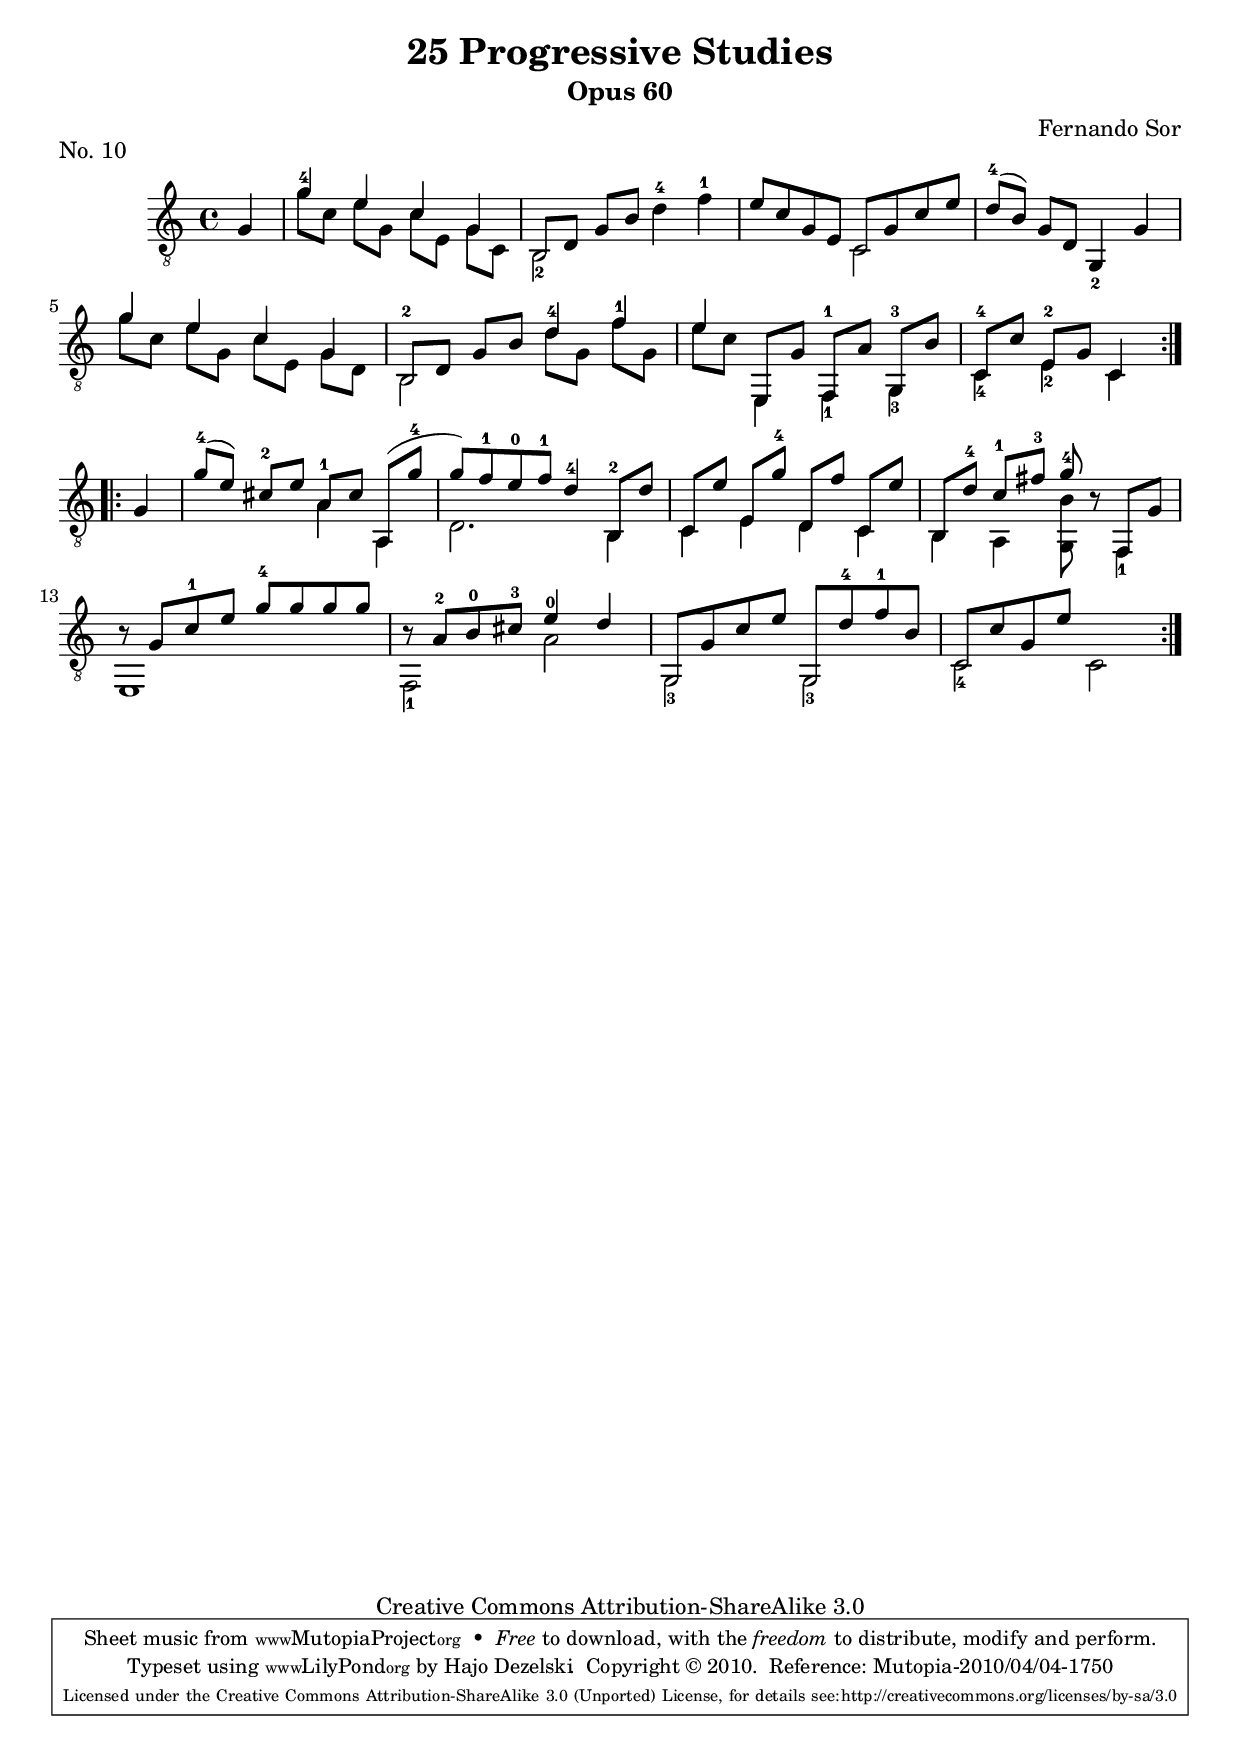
\version "2.13.10"

%#(set-default-paper-size "a4")


\header {
        title = "25 Progressive Studies"
        subtitle = "Opus 60"
        piece = "No. 10"
        composer = "Fernando Sor"
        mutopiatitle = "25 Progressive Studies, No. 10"
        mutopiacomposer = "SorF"
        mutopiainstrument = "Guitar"
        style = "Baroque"
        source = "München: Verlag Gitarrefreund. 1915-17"
        comment = "From the Boije collection"
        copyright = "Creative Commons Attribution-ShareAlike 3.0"
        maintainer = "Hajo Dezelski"
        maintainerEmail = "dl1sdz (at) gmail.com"

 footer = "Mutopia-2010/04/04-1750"
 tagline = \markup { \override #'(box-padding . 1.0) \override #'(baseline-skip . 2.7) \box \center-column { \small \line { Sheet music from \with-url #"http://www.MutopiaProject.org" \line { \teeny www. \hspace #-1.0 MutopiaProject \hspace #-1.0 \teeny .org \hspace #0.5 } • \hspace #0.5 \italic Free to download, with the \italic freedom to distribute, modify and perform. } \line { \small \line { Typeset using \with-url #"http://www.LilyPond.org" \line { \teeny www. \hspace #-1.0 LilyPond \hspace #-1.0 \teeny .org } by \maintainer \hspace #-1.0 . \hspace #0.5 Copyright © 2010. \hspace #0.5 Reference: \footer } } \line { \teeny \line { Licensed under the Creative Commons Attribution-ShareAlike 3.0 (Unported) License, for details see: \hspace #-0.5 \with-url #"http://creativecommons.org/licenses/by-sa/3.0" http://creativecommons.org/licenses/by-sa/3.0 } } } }
}

% The score definition

melody =  \relative g {
  \stemUp
  \tieUp
  \slurUp
  \override Staff.NoteCollision
    #'merge-differently-headed = ##t
  \override Staff.NoteCollision
    #'merge-differently-dotted = ##t
  \partial 4
	\repeat volta 2 {
		g4
		g'4-4 e c g | % 1
		b,8 [ d ] g [ b ] s2 | % 2
		e8 [ c g e ] c [ g' c e ] | % 3
		d8-4 [ ( b) ] g [ d ] g,4_2 g' | % 4
		g'4 e c g | % 5
		b,8 [ d ] g [ b ] d4-4 f4-1 | % 6
		e4 e,,8 [ g' ] f,-1 [ a' ] g,-3 [ b' ]  | % 7
		c,8-4 [ c' ] e,8-2 [ g ] c,4 \break | % 8
	}
	
	\repeat volta 2 { 
		g'4 | % 0
		g'8-4 [ ( e ) ] cis-2 [ e ] a,-1 [ cis] a, [ ( g''-4 ] | % 9
		g8 ) [ f-1 e-0 f-1 ] d4-4 b,8-2 [ d' ]  | % 10
		c,8 [ e' ] e, [ g'-4 ] d, [ f' ] c, [ e' ] | %11
		b,8 [ d'-4] c8-1 [ fis-3 ] g8-4 r8 f,, [ g'] | % 12
		r8 g8 [ c-1 e ] g-4 [ g g g ]  | % 13
		r8 a,-2 [ b-0 cis-3 ] e4-0 d | % 14
	 	g,,8 [ g' c e ] g,, [ d''-4 f-1 b, ]  | % 15
	 	c,8 [ c' g e' ] s2 | % 16 
	}    
    }

bass =  \relative g {
  \stemDown

	
	\repeat volta 2 {
		s4
		g'8 [ c, ] e [ g, ]  c [ e, ] g [ c, ]| % 1
		b2_2 d'4-4 f-1 | % 2
		s2 c,2 | % 3
		s1 | % 4
		g''8 [ c, ] e [ g, ] c [ e, ] g [ d ] | % 5
		b2-2 d'8 [ g, ] f'8 [ g, ] | % 6
		e'8 [ c ] e,,4 f_1 g_3   | % 7
		c4_4  e4_2 c4  | % 8
	}
	
	\repeat volta 2 { 
		s4 | % 0
		s2 a'4 a, | % 9
		d2. b4  | % 10
		c4 e d c | %11
		b4 a <g b'>8 s8 f4_1  | % 12
		e1  | % 13
		f2_1 a' | % 14
	 	g,2_3 g2_3  | % 15
	 	c2_4 c | % 16 
	}
	    
    }

 
% The score definition
\score {
	\context Staff << 
        \time 4/4 
        \clef "treble_8" 
        \key c \major  
        \set Staff.midiInstrument ="acoustic guitar (nylon)"
        \context Voice = "melodie" { \melody }
        \context Voice = "basso"   { \bass  }
    >>
	\layout { }
 	 \midi { 
    \context {
      \Score
      tempoWholesPerMinute = #(ly:make-moment 80 4)
      }
     }
}
